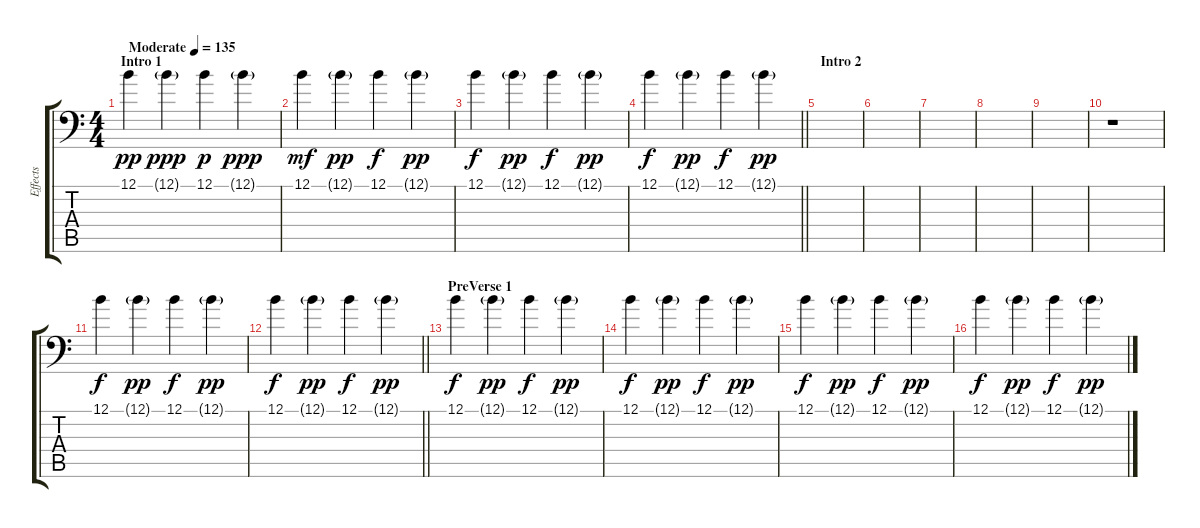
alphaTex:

\track ("Effects" "Effects") {instrument lead2sawtooth}
\staff {score tabs}
\tuning (B3 Gb3 D3 A2 E2 B0) {hide}
\ts (4 4)
\section ("" "Intro 1")
\tempo (135 "Moderate")
\clef f4
\ks c
12.1.4{dy pp instrument lead2sawtooth} 12.1{g}.4{dy ppp} 12.1.4{dy p} 12.1{g}.4{dy ppp} |
12.1.4{dy mf} 12.1{g}.4{dy pp} 12.1.4{dy f} 12.1{g}.4{dy pp} |
12.1.4{dy f} 12.1{g}.4{dy pp} 12.1.4{dy f} 12.1{g}.4{dy pp} |
\barLineRight lightlight
12.1.4{dy f} 12.1{g}.4{dy pp} 12.1.4{dy f} 12.1{g}.4{dy pp} |
\section ("" "Intro 2")
|
|
|
|
|
r.1{volume 0} |
12.1.4{dy f volume 8} 12.1{g}.4{dy pp} 12.1.4{dy f} 12.1{g}.4{dy pp} |
\barLineRight lightlight
12.1.4{dy f} 12.1{g}.4{dy pp} 12.1.4{dy f} 12.1{g}.4{dy pp} |
\section ("" "PreVerse 1")
12.1.4{dy f} 12.1{g}.4{dy pp} 12.1.4{dy f} 12.1{g}.4{dy pp} |
12.1.4{dy f} 12.1{g}.4{dy pp} 12.1.4{dy f} 12.1{g}.4{dy pp} |
12.1.4{dy f} 12.1{g}.4{dy pp} 12.1.4{dy f} 12.1{g}.4{dy pp} |
12.1.4{dy f} 12.1{g}.4{dy pp} 12.1.4{dy f} 12.1{g}.4{dy pp}
